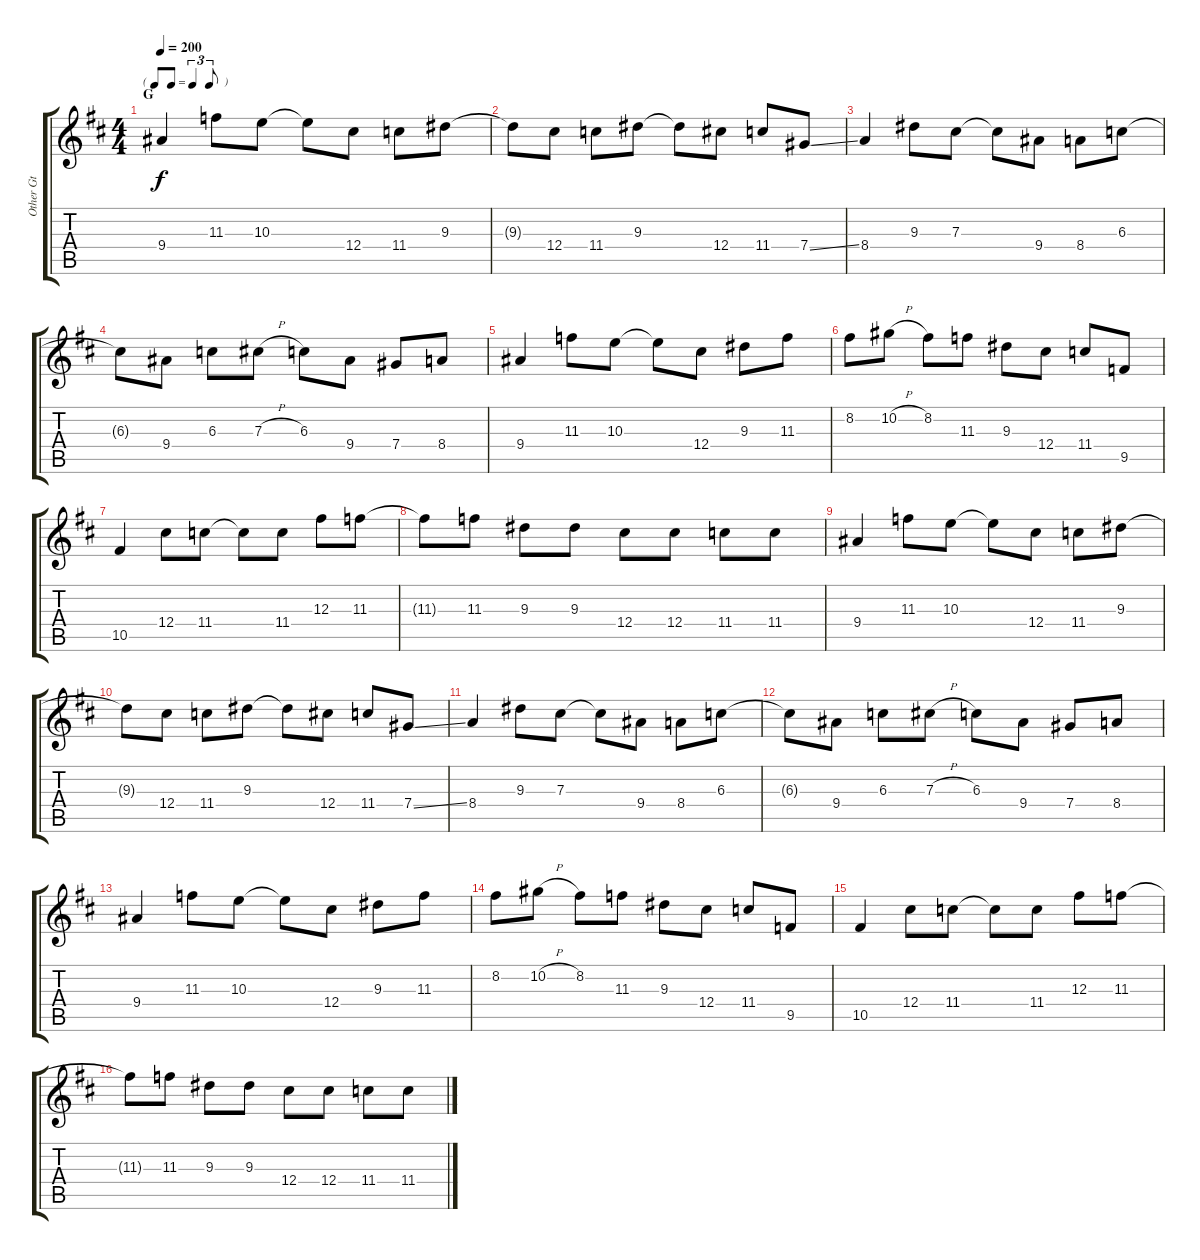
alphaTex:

\track ("Other Gt" "Other Gt") {instrument distortionguitar}
\staff {score tabs}
\tuning (Eb4 Bb3 Gb3 Db3 Ab2 Eb2) {hide}
\ts (4 4)
\tf triplet8th
\section ("" "G")
\tempo 200
\clef g2
\ks d
9.4.4{dy f} 11.3.8 10.3.8 10.3{t}.8 12.4.8 11.4.8 9.3.8 |
9.3{t}.8 12.4.8 11.4.8 9.3.8 9.3{t}.8 12.4.8 11.4.8 7.4{ss}.8 |
8.4.4 9.3.8 7.3.8 7.3{t}.8 9.4.8 8.4.8 6.3.8 |
6.3{t}.8 9.4.8 6.3.8 7.3{h}.8 6.3.8 9.4.8 7.4.8 8.4.8 |
9.4.4 11.3.8 10.3.8 10.3{t}.8 12.4.8 9.3.8 11.3.8 |
8.2.8 10.2{h}.8 8.2.8 11.3.8 9.3.8 12.4.8 11.4.8 9.5.8 |
10.5.4 12.4.8 11.4.8 11.4{t}.8 11.4.8 12.3.8 11.3.8 |
11.3{t}.8 11.3.8 9.3.8 9.3.8 12.4.8 12.4.8 11.4.8 11.4.8 |
9.4.4 11.3.8 10.3.8 10.3{t}.8 12.4.8 11.4.8 9.3.8 |
9.3{t}.8 12.4.8 11.4.8 9.3.8 9.3{t}.8 12.4.8 11.4.8 7.4{ss}.8 |
8.4.4 9.3.8 7.3.8 7.3{t}.8 9.4.8 8.4.8 6.3.8 |
6.3{t}.8 9.4.8 6.3.8 7.3{h}.8 6.3.8 9.4.8 7.4.8 8.4.8 |
9.4.4 11.3.8 10.3.8 10.3{t}.8 12.4.8 9.3.8 11.3.8 |
8.2.8 10.2{h}.8 8.2.8 11.3.8 9.3.8 12.4.8 11.4.8 9.5.8 |
10.5.4 12.4.8 11.4.8 11.4{t}.8 11.4.8 12.3.8 11.3.8 |
11.3{t}.8 11.3.8 9.3.8 9.3.8 12.4.8 12.4.8 11.4.8 11.4.8
